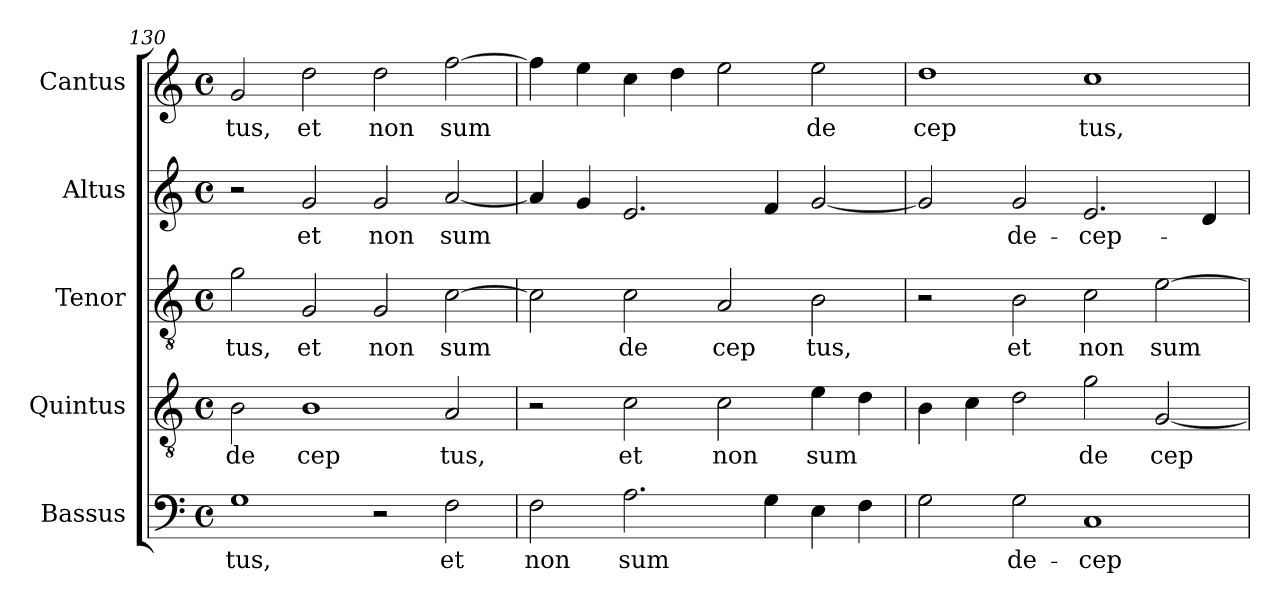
**kern	**text	**kern	**text	**kern	**text	**kern	**text	**kern	**text
*part5	*part5	*part4	*part4	*part3	*part3	*part2	*part2	*part1	*part1
*staff5	*staff5	*staff4	*staff4	*staff3	*staff3	*staff2	*staff2	*staff1	*staff1
*I"Bassus	*	*I"Quintus	*	*I"Tenor	*	*I"Altus	*	*I"Cantus	*
*clefF4	*	*clefGv2	*	*clefGv2	*	*clefG2	*	*clefG2	*
*M4/4	*	*M4/4	*	*M4/4	*	*M4/4	*	*M4/4	*
*met(c)	*	*met(c)	*	*met(c)	*	*met(c)	*	*met(c)	*
=130	=130	=130	=130	=130	=130	=130	=130	=130	=130
!	!LO:LY:b:cj	!	!LO:LY:b:cj	!	!LO:LY:b:cj	!	!	!	!LO:LY:b:cj
1G	-tus,	2B\	de	2g\	tus,	2r	.	2g/	tus,
!	!	!	!LO:LY:b:cj	!	!LO:LY:b:cj	!	!LO:LY:b:cj	!	!LO:LY:b:cj
.	.	1B	cep	2G/	et	2g/	et	2dd\	et
!	!	!	!	!	!LO:LY:b:cj	!	!LO:LY:b:cj	!	!LO:LY:b:cj
2r	.	.	.	2G/	non	2g/	non	2dd\	non
!	!LO:LY:b:cj	!	!LO:LY:b:cj	!	!LO:LY:b	!	!LO:LY:b	!	!LO:LY:b
2F\	et	2A/	tus,	[>2c\	sum	[<2a/	sum	[>2ff\	sum
=131	=131	=131	=131	=131	=131	=131	=131	=131	=131
!	!LO:LY:b:cj	!	!	!	!	!	!	!	!
2F\	non	2r	.	2c\]	.	4a/]	.	4ff\]	.
.	.	.	.	.	.	4g/	.	4ee\	.
!	!LO:LY:b	!	!LO:LY:b:cj	!	!LO:LY:b:cj	!	!	!	!
2.A\	sum	2c\	et	2c\	de	2.e/	.	4cc\	.
.	.	.	.	.	.	.	.	4dd\	.
!	!	!	!LO:LY:b:cj	!	!LO:LY:b:cj	!	!	!	!
.	.	2c\	non	2A/	cep	.	.	2ee\	.
4G\	.	.	.	.	.	4f/	.	.	.
!	!	!	!LO:LY:b	!	!LO:LY:b:cj	!	!	!	!LO:LY:b:cj
4E\	.	4e\	sum	2B\	tus,	[>2g/	.	2ee\	de
4F\	.	4d\	.	.	.	.	.	.	.
!!LO:PB:g=z
=132	=132	=132	=132	=132	=132	=132	=132	=132	=132
!	!	!	!	!	!	!	!	!	!LO:LY:b:cj
2G\	.	4B\	.	2r	.	2g/]	.	1dd	cep
.	.	4c\	.	.	.	.	.	.	.
!	!LO:LY:b:cj	!	!	!	!LO:LY:b:cj	!	!LO:LY:b:cj	!	!
2G\	de-	2d\	.	2B\	et	2g/	de-	.	.
!	!LO:LY:b:cj	!	!LO:LY:b:cj	!	!LO:LY:b:cj	!	!LO:LY:b	!	!LO:LY:b:cj
1C	-cep-	2g\	de	2c\	non	2.e/	-cep-	1cc	tus,
!	!	!	!LO:LY:b	!	!LO:LY:b	!	!	!	!
.	.	[<2G/	cep	[>2e\	sum	.	.	.	.
.	.	.	.	.	.	4d/	.	.	.
=	=	=	=	=	=	=	=	=	=
*-	*-	*-	*-	*-	*-	*-	*-	*-	*-
